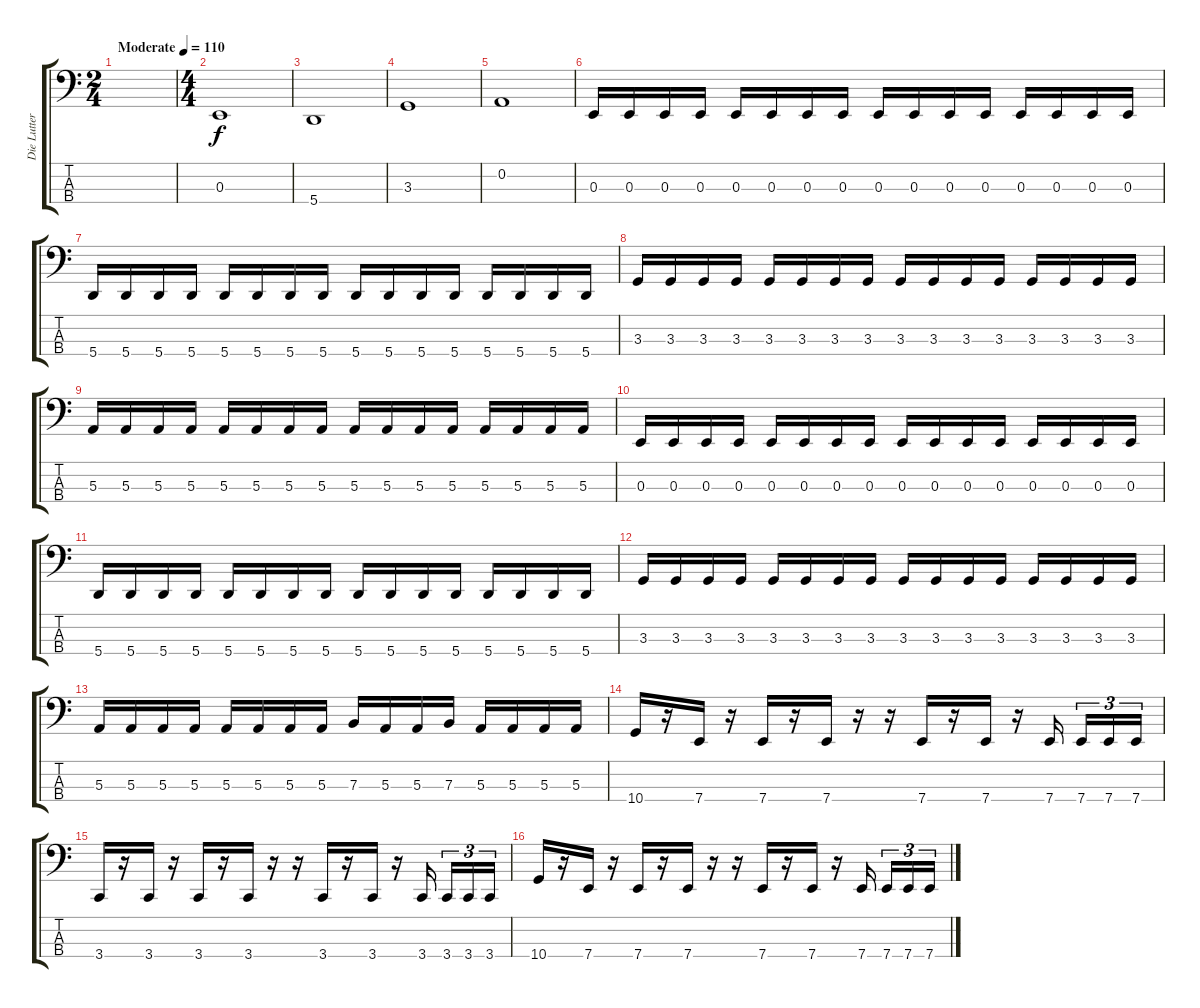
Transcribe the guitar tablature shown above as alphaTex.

\track ("Die Lutter" "Die Lutter") {instrument electricbasspick}
\staff {score tabs}
\tuning (D2 A1 E1 A0) {hide}
\ts (2 4)
\tempo (110 "Moderate")
\clef f4
\ks c
|
\ts (4 4)
0.3.1 |
5.4.1 |
3.3.1 |
0.2.1 |
0.3.16{dy f} 0.3.16 0.3.16 0.3.16 0.3.16 0.3.16 0.3.16 0.3.16 0.3.16 0.3.16 0.3.16 0.3.16 0.3.16 0.3.16 0.3.16 0.3.16 |
5.4.16 5.4.16 5.4.16 5.4.16 5.4.16 5.4.16 5.4.16 5.4.16 5.4.16 5.4.16 5.4.16 5.4.16 5.4.16 5.4.16 5.4.16 5.4.16 |
3.3.16 3.3.16 3.3.16 3.3.16 3.3.16 3.3.16 3.3.16 3.3.16 3.3.16 3.3.16 3.3.16 3.3.16 3.3.16 3.3.16 3.3.16 3.3.16 |
5.3.16 5.3.16 5.3.16 5.3.16 5.3.16 5.3.16 5.3.16 5.3.16 5.3.16 5.3.16 5.3.16 5.3.16 5.3.16 5.3.16 5.3.16 5.3.16 |
0.3.16 0.3.16 0.3.16 0.3.16 0.3.16 0.3.16 0.3.16 0.3.16 0.3.16 0.3.16 0.3.16 0.3.16 0.3.16 0.3.16 0.3.16 0.3.16 |
5.4.16 5.4.16 5.4.16 5.4.16 5.4.16 5.4.16 5.4.16 5.4.16 5.4.16 5.4.16 5.4.16 5.4.16 5.4.16 5.4.16 5.4.16 5.4.16 |
3.3.16 3.3.16 3.3.16 3.3.16 3.3.16 3.3.16 3.3.16 3.3.16 3.3.16 3.3.16 3.3.16 3.3.16 3.3.16 3.3.16 3.3.16 3.3.16 |
5.3.16 5.3.16 5.3.16 5.3.16 5.3.16 5.3.16 5.3.16 5.3.16 7.3.16 5.3.16 5.3.16 7.3.16 5.3.16 5.3.16 5.3.16 5.3.16 |
10.4.16 r.16 7.4.16 r.16 7.4.16 r.16 7.4.16 r.16 r.16 7.4.16 r.16 7.4.16 r.16 7.4.16{beam splitsecondary} 7.4.16{tu (3 2)} 7.4.16{tu (3 2)} 7.4.16{tu (3 2)} |
3.4.16 r.16 3.4.16 r.16 3.4.16 r.16 3.4.16 r.16 r.16 3.4.16 r.16 3.4.16 r.16 3.4.16{beam splitsecondary} 3.4.16{tu (3 2)} 3.4.16{tu (3 2)} 3.4.16{tu (3 2)} |
10.4.16 r.16 7.4.16 r.16 7.4.16 r.16 7.4.16 r.16 r.16 7.4.16 r.16 7.4.16 r.16 7.4.16{beam splitsecondary} 7.4.16{tu (3 2)} 7.4.16{tu (3 2)} 7.4.16{tu (3 2)}
